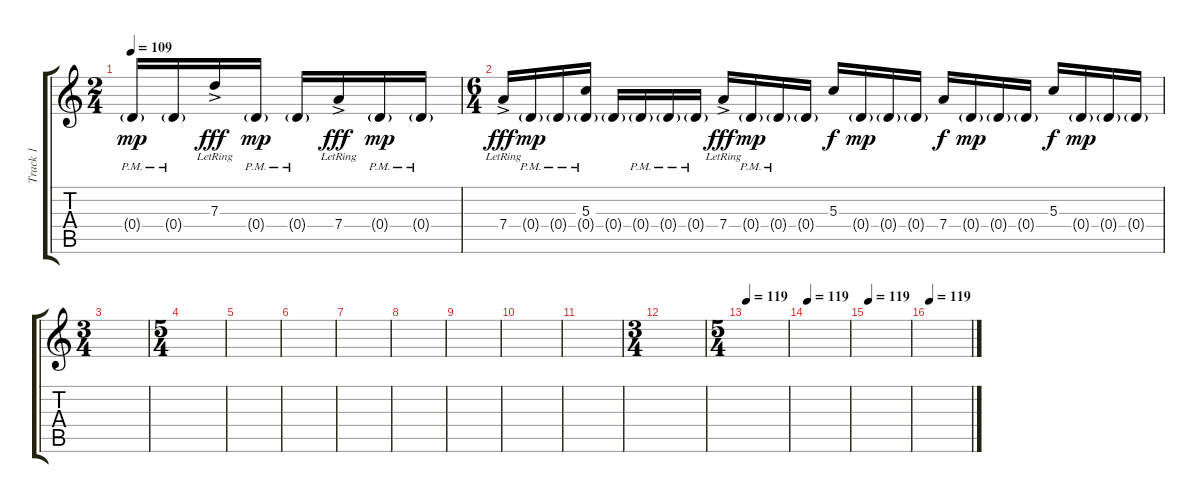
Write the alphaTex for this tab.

\track ("Track 1" "Track 1") {instrument electricguitarmuted}
\staff {score tabs}
\tuning (E4 B3 G3 D3 A2 D2) {hide}
\ts (2 4)
\tempo 109
\clef g2
\ks c
0.4{g pm}.16{dy mp} 0.4{g pm}.16 7.3{ac lr}.16{dy fff} 0.4{g pm}.16{dy mp} 0.4{g pm}.16 7.4{ac lr}.16{dy fff} 0.4{g pm}.16{dy mp} 0.4{g pm}.16 |
\ts (6 4)
7.4{ac lr}.16{dy fff} 0.4{g pm}.16{dy mp} 0.4{g pm}.16 (5.3 0.4{g pm}).16 0.4{g}.16 0.4{g pm}.16 0.4{g pm}.16 0.4{g pm}.16 7.4{ac lr}.16{dy fff} 0.4{g pm}.16{dy mp} 0.4{g pm}.16 0.4{g}.16 5.3.16{dy f} 0.4{g}.16{dy mp} 0.4{g}.16 0.4{g}.16 7.4.16{dy f} 0.4{g}.16{dy mp} 0.4{g}.16 0.4{g}.16 5.3.16{dy f} 0.4{g}.16{dy mp} 0.4{g}.16 0.4{g}.16 |
\ts (3 4)
|
\ts (5 4)
|
|
|
|
|
|
|
|
\ts (3 4)
|
\ts (5 4)
\tempo 119
|
\tempo 119
|
\tempo 119
|
\tempo 119
